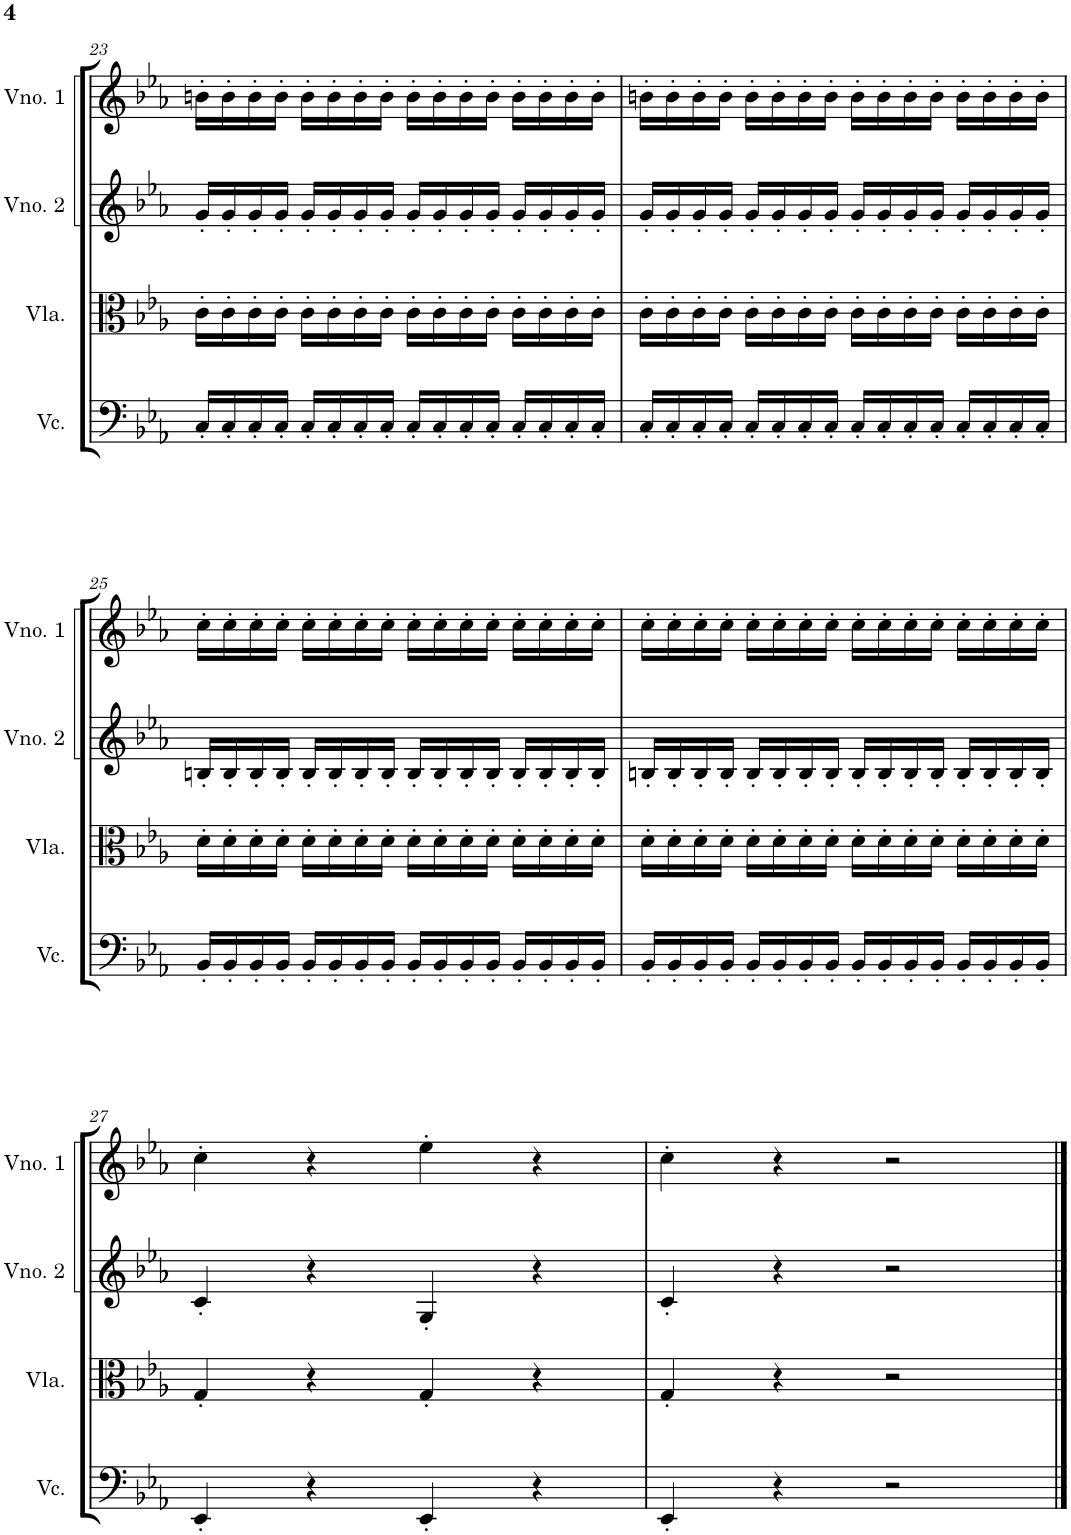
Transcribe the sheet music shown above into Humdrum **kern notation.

**kern	**kern	**kern	**kern
*part4	*part3	*part2	*part1
*staff4	*staff3	*staff2	*staff1
*I"Violoncelo	*I"Viola	*I"Violino 2	*I"Violino 1
*I'Vc.	*I'Vla.	*I'Vno. 2	*I'Vno. 1
!!LO:PB:g=z
*clefF4	*clefC3	*clefG2	*clefG2
*k[b-e-a-]	*k[b-e-a-]	*k[b-e-a-]	*k[b-e-a-]
*M4/4	*M4/4	*M4/4	*M4/4
=23	=23	=23	=23
16C'/LL	16c'\LL	16g'/LL	16bn'\LL
16C'/	16c'\	16g'/	16b'\
16C'/	16c'\	16g'/	16b'\
16C'/JJ	16c'\JJ	16g'/JJ	16b'\JJ
16C'/LL	16c'\LL	16g'/LL	16b'\LL
16C'/	16c'\	16g'/	16b'\
16C'/	16c'\	16g'/	16b'\
16C'/JJ	16c'\JJ	16g'/JJ	16b'\JJ
16C'/LL	16c'\LL	16g'/LL	16b'\LL
16C'/	16c'\	16g'/	16b'\
16C'/	16c'\	16g'/	16b'\
16C'/JJ	16c'\JJ	16g'/JJ	16b'\JJ
16C'/LL	16c'\LL	16g'/LL	16b'\LL
16C'/	16c'\	16g'/	16b'\
16C'/	16c'\	16g'/	16b'\
16C'/JJ	16c'\JJ	16g'/JJ	16b'\JJ
=24	=24	=24	=24
16C'/LL	16c'\LL	16g'/LL	16bn'\LL
16C'/	16c'\	16g'/	16b'\
16C'/	16c'\	16g'/	16b'\
16C'/JJ	16c'\JJ	16g'/JJ	16b'\JJ
16C'/LL	16c'\LL	16g'/LL	16b'\LL
16C'/	16c'\	16g'/	16b'\
16C'/	16c'\	16g'/	16b'\
16C'/JJ	16c'\JJ	16g'/JJ	16b'\JJ
16C'/LL	16c'\LL	16g'/LL	16b'\LL
16C'/	16c'\	16g'/	16b'\
16C'/	16c'\	16g'/	16b'\
16C'/JJ	16c'\JJ	16g'/JJ	16b'\JJ
16C'/LL	16c'\LL	16g'/LL	16b'\LL
16C'/	16c'\	16g'/	16b'\
16C'/	16c'\	16g'/	16b'\
16C'/JJ	16c'\JJ	16g'/JJ	16b'\JJ
!!LO:LB:g=z
=25	=25	=25	=25
16BB-'/LL	16d'\LL	16Bn'/LL	16cc'\LL
16BB-'/	16d'\	16B'/	16cc'\
16BB-'/	16d'\	16B'/	16cc'\
16BB-'/JJ	16d'\JJ	16B'/JJ	16cc'\JJ
16BB-'/LL	16d'\LL	16B'/LL	16cc'\LL
16BB-'/	16d'\	16B'/	16cc'\
16BB-'/	16d'\	16B'/	16cc'\
16BB-'/JJ	16d'\JJ	16B'/JJ	16cc'\JJ
16BB-'/LL	16d'\LL	16B'/LL	16cc'\LL
16BB-'/	16d'\	16B'/	16cc'\
16BB-'/	16d'\	16B'/	16cc'\
16BB-'/JJ	16d'\JJ	16B'/JJ	16cc'\JJ
16BB-'/LL	16d'\LL	16B'/LL	16cc'\LL
16BB-'/	16d'\	16B'/	16cc'\
16BB-'/	16d'\	16B'/	16cc'\
16BB-'/JJ	16d'\JJ	16B'/JJ	16cc'\JJ
=26	=26	=26	=26
16BB-'/LL	16d'\LL	16Bn'/LL	16cc'\LL
16BB-'/	16d'\	16B'/	16cc'\
16BB-'/	16d'\	16B'/	16cc'\
16BB-'/JJ	16d'\JJ	16B'/JJ	16cc'\JJ
16BB-'/LL	16d'\LL	16B'/LL	16cc'\LL
16BB-'/	16d'\	16B'/	16cc'\
16BB-'/	16d'\	16B'/	16cc'\
16BB-'/JJ	16d'\JJ	16B'/JJ	16cc'\JJ
16BB-'/LL	16d'\LL	16B'/LL	16cc'\LL
16BB-'/	16d'\	16B'/	16cc'\
16BB-'/	16d'\	16B'/	16cc'\
16BB-'/JJ	16d'\JJ	16B'/JJ	16cc'\JJ
16BB-'/LL	16d'\LL	16B'/LL	16cc'\LL
16BB-'/	16d'\	16B'/	16cc'\
16BB-'/	16d'\	16B'/	16cc'\
16BB-'/JJ	16d'\JJ	16B'/JJ	16cc'\JJ
!!LO:LB:g=z
=27	=27	=27	=27
4EE-'/	4G'/	4c'/	4cc'\
4r	4r	4r	4r
4EE-'/	4G'/	4G'/	4ee-'\
4r	4r	4r	4r
=28	=28	=28	=28
4EE-'/	4G'/	4c'/	4cc'\
4r	4r	4r	4r
2r	2r	2r	2r
==	==	==	==
*-	*-	*-	*-
